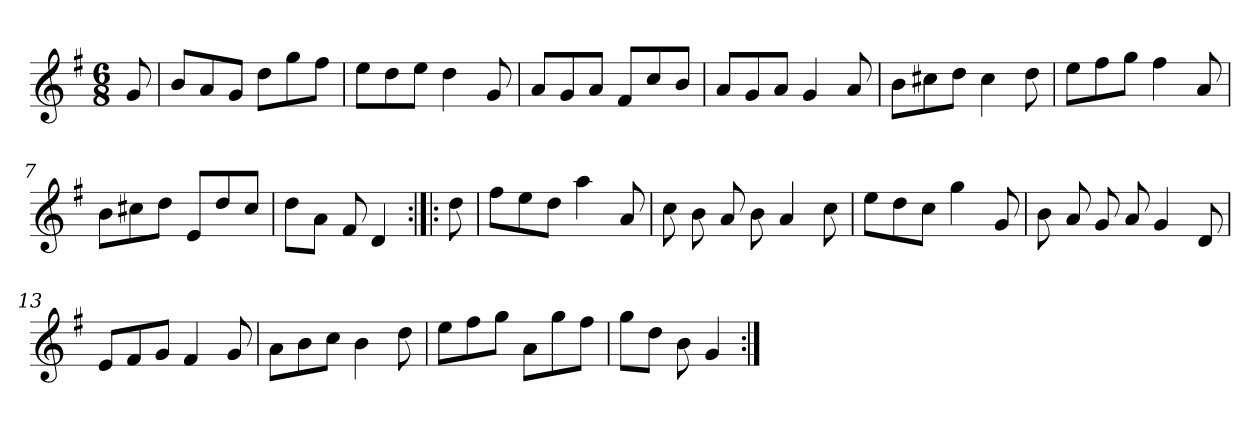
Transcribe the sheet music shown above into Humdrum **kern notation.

**kern
*part1
*staff1
*clefG2
*k[f#]
*G:
*M6/8
*MM120
=
8g
=1
8b/L
8a/
8g/J
8dd\L
8gg\
8ff#\J
=2
8ee\L
8dd\
8ee\J
4dd
8g
=3
8a/L
8g/
8a/J
8f#/L
8cc/
8b/J
=4
8a/L
8g/
8a/J
4g
8a
=5
8b\L
8cc#X\
8dd\J
4cc#
8dd
=6
8ee\L
8ff#\
8gg\J
4ff#
8a
=7
8b\L
8cc#X\
8dd\J
8e/L
8dd/
8cc#/J
=8
8dd\L
8a\J
8f#
4d
=:|!|:
8dd
=9
8ff#\L
8ee\
8dd\J
4aa
8a
=10
8cc
8b
8a
8b
4a
8cc
=11
8ee\L
8dd\
8cc\J
4gg
8g
=12
8b
8a
8g
8a
4g
8d
=13
8e/L
8f#/
8g/J
4f#
8g
=14
8a\L
8b\
8cc\J
4b
8dd
=15
8ee\L
8ff#\
8gg\J
8a\L
8gg\
8ff#\J
=16
8gg\L
8dd\J
8b
4g
=:|!
*-
